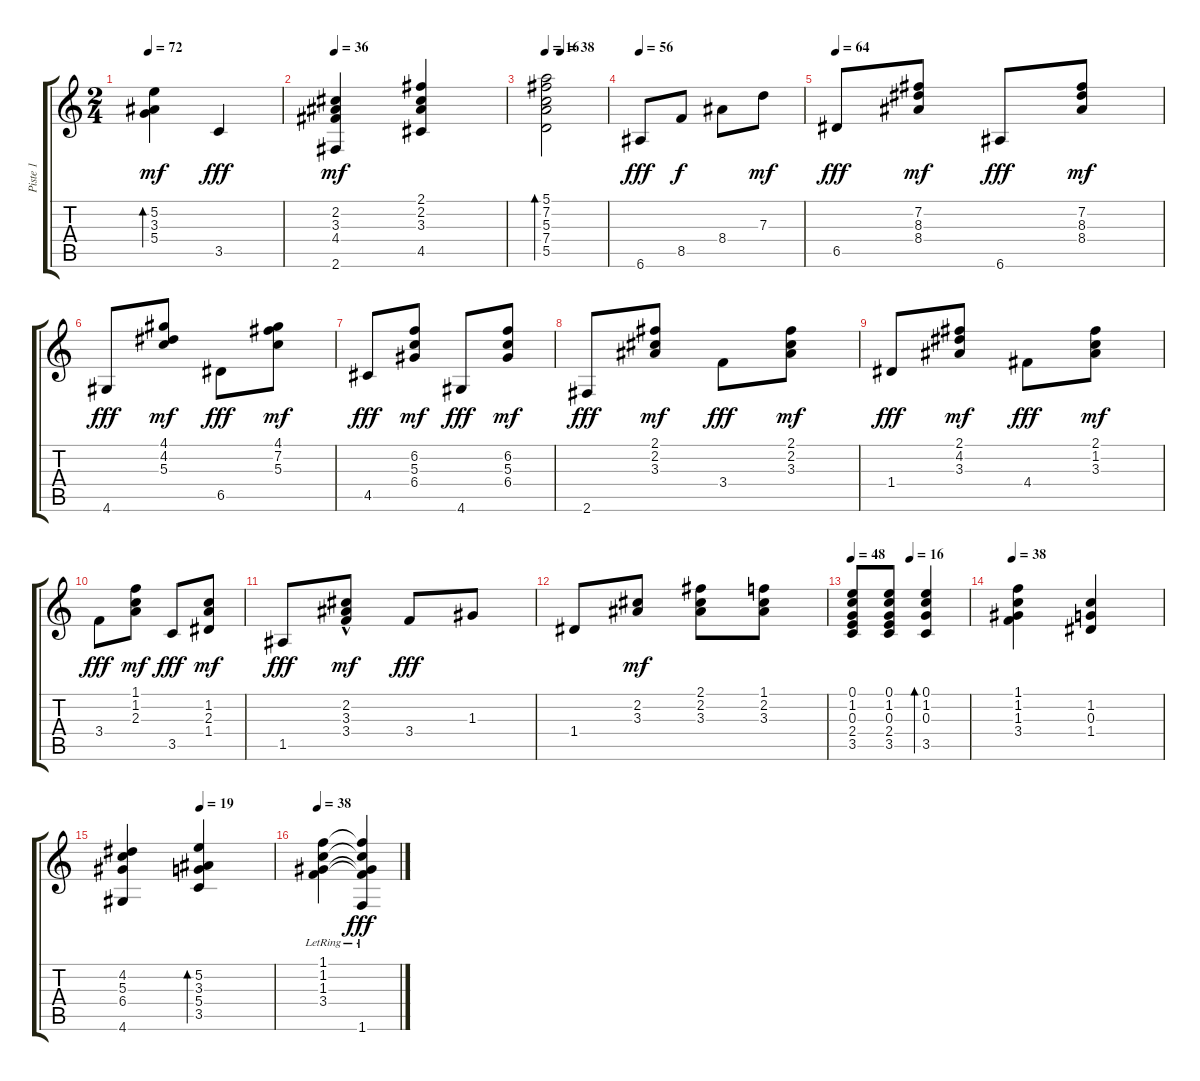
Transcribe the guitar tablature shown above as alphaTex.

\track ("Piste 1" "Piste 1") {instrument acousticguitarnylon}
\staff {score tabs}
\tuning (E4 B3 G3 D3 A2 E2) {hide}
\ts (2 4)
\tempo 72
\clef g2
\ks c
(5.2 3.3 5.4).4{bd 480 dy mf} 3.5.4{dy fff} |
\tempo 36
(2.2 3.3 4.4 2.6).4{dy mf} (2.1 2.2 3.3 4.5).4 |
\tempo 16
\tempo (38 0.25)
(5.1 7.2 5.3 7.4 5.5).2{bd 240} |
\tempo 56
6.6.8{dy fff} 8.5.8{dy f} 8.4.8 7.3.8{dy mf} |
\tempo 64
6.5.8{dy fff} (7.2 8.3 8.4).8{dy mf} 6.6.8{dy fff} (7.2 8.3 8.4).8{dy mf} |
4.6.8{dy fff} (4.1 4.2 5.3).8{dy mf} 6.5.8{dy fff} (4.1 7.2 5.3).8{dy mf} |
4.5.8{dy fff} (6.2 5.3 6.4).8{dy mf} 4.6.8{dy fff} (6.2 5.3 6.4).8{dy mf} |
2.6.8{dy fff} (2.1 2.2 3.3).8{dy mf} 3.4.8{dy fff} (2.1 2.2 3.3).8{dy mf} |
1.4.8{dy fff} (2.1 4.2 3.3).8{dy mf} 4.4.8{dy fff} (2.1 1.2 3.3).8{dy mf} |
3.4.8{dy fff} (1.1 1.2 2.3).8{dy mf} 3.5.8{dy fff} (1.2 2.3 1.4).8{dy mf} |
1.5.8{dy fff} (2.2{hac} 3.3 3.4).8{dy mf} 3.4.8{dy fff} 1.3.8 |
1.4.8 (2.2 3.3).8{dy mf} (2.1 2.2 3.3).8 (1.1 2.2 3.3).8 |
\tempo (16 0.5)
\tempo 48
(0.1 1.2 0.3 2.4 3.5).8 (0.1 1.2 0.3 2.4 3.5).8 (0.1 1.2 0.3 3.5).4{bd 240} |
\tempo 38
(1.1 1.2 1.3 3.4).4 (1.2 0.3 1.4).4 |
\tempo (19 0.5)
(4.2 5.3 6.4 4.6).4 (5.2 3.3 5.4 3.5).4{bd 240} |
\tempo 38
(1.1{lr} 1.2{lr} 1.3{lr} 3.4{lr}).4 (1.1{t} 1.2{t} 1.3{t} 3.4{t} 1.6{lr}).4{dy fff}
